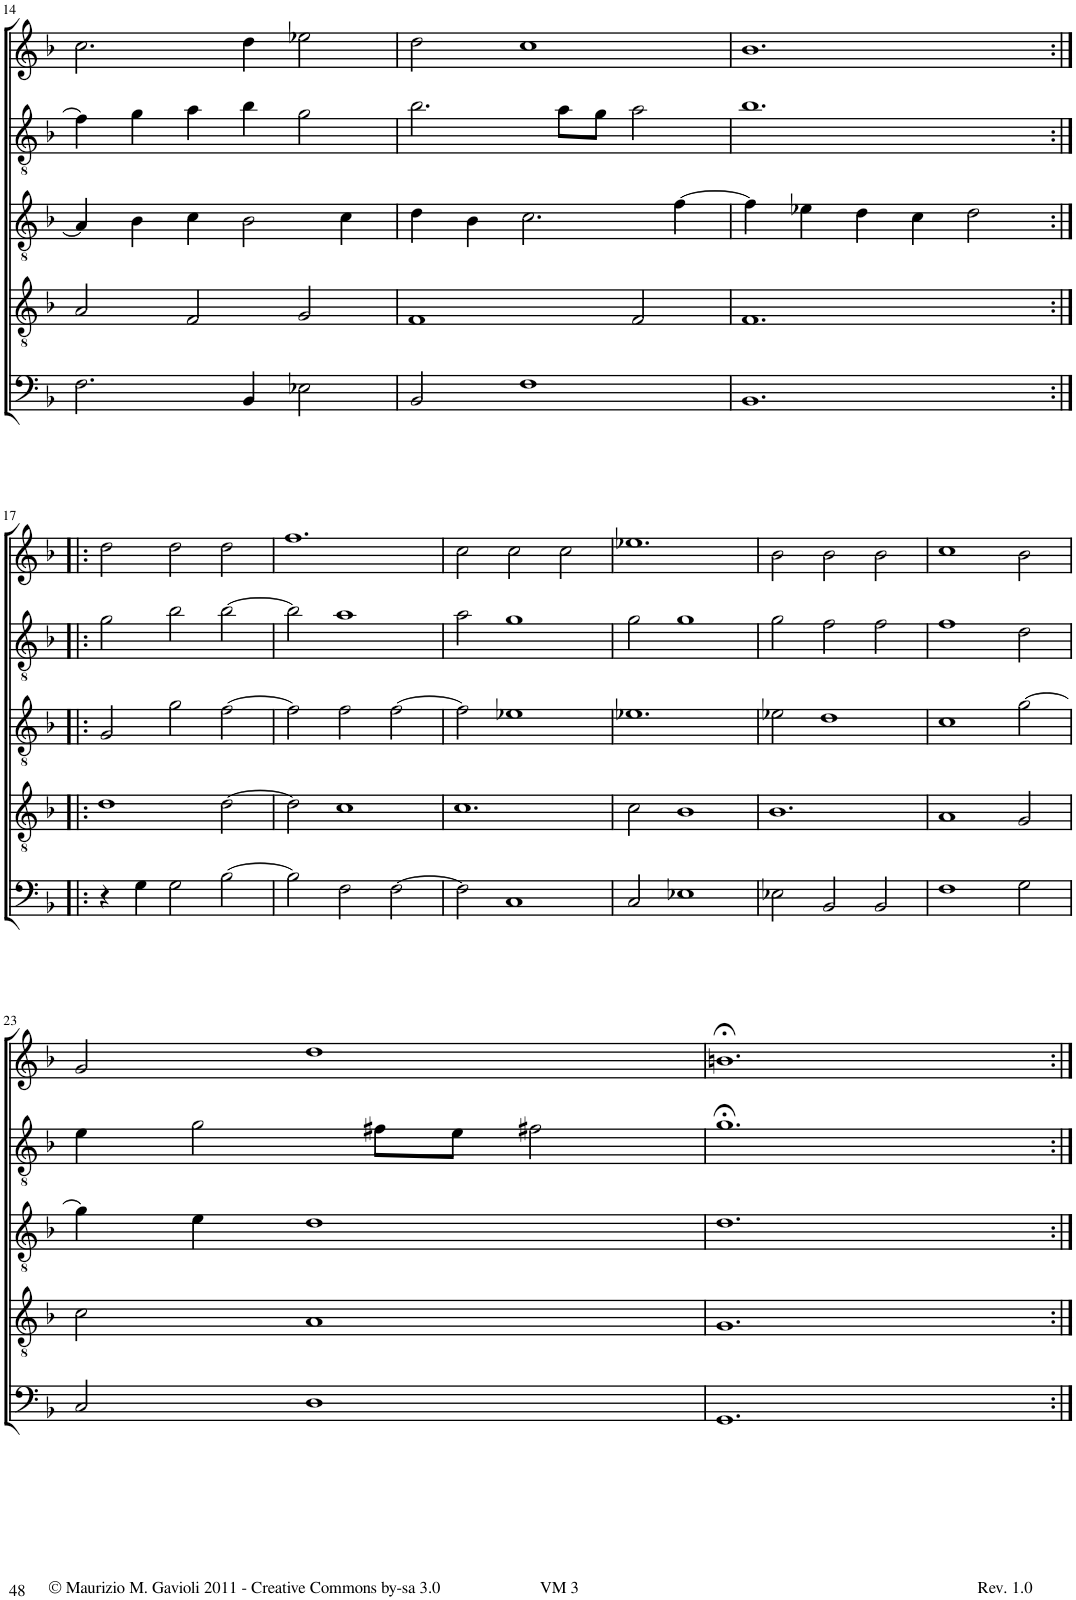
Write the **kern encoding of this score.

**kern	**kern	**kern	**kern	**kern
*part5	*part4	*part3	*part2	*part1
*staff5	*staff4	*staff3	*staff2	*staff1
*I"Trombone	*I"Trombone	*I"Trombone	*I"C Trumpet	*I"C Trumpet
*I'Trb	*I'Trb	*I'Trb	*I'Tpt	*I'Tpt
!!LO:PB:g=z
*clefF4	*clefGv2	*clefGv2	*clefGv2	*clefG2
*k[b-]	*k[b-]	*k[b-]	*k[b-]	*k[b-]
*M3/2	*M3/2	*M3/2	*M3/2	*M3/2
=14	=14	=14	=14	=14
2.F\	2A/	4A/]	4f\]	2.cc\
.	.	4B-\	4g\	.
.	2F/	4c\	4a\	.
4BB-/	.	2B-\	4b-\	4dd\
2E-X\	2G/	.	2g\	2ee-X\
.	.	4c\	.	.
=15	=15	=15	=15	=15
2BB-/	1F	4d\	2.b-\	2dd\
.	.	4B-\	.	.
1F	.	2.c\	.	1cc
.	.	.	8a\L	.
.	.	.	8g\J	.
.	2F/	.	2a\	.
.	.	[4f\	.	.
=16	=16	=16	=16	=16
1.BB-	1.F	4f\]	1.b-	1.b-
.	.	4e-X\	.	.
.	.	4d\	.	.
.	.	4c\	.	.
.	.	2d\	.	.
!!LO:LB:g=z
=17:|!|:	=17:|!|:	=17:|!|:	=17:|!|:	=17:|!|:
4r	1d	2G/	2g\	2dd\
4G\	.	.	.	.
2G\	.	2g\	2b-\	2dd\
[2B-\	[2d\	[2f\	[2b-\	2dd\
=18	=18	=18	=18	=18
2B-\]	2d\]	2f\]	2b-\]	1.ff
2F\	1c	2f\	1a	.
[2F\	.	[2f\	.	.
=19	=19	=19	=19	=19
2F\]	1.c	2f\]	2a\	2cc\
1C	.	1e-X	1g	2cc\
.	.	.	.	2cc\
=20	=20	=20	=20	=20
2C/	2c\	1.e-X	2g\	1.ee-X
1E-X	1B-	.	1g	.
=21	=21	=21	=21	=21
2E-X\	1.B-	2e-X\	2g\	2b-\
2BB-/	.	1d	2f\	2b-\
2BB-/	.	.	2f\	2b-\
=22	=22	=22	=22	=22
1F	1A	1c	1f	1cc
2G\	2G/	[2g\	2d\	2b-\
!!LO:LB:g=z
=23	=23	=23	=23	=23
2C/	2c\	4g\]	4e\	2g/
.	.	4e\	2g\	.
1D	1A	1d	.	1dd
.	.	.	8f#X\L	.
.	.	.	8e\J	.
.	.	.	2f#X\	.
=24	=24	=24	=24	=24
1.GG	1.G	1.d	1.g;<	1.bn;<
=:|!	=:|!	=:|!	=:|!	=:|!
*-	*-	*-	*-	*-
